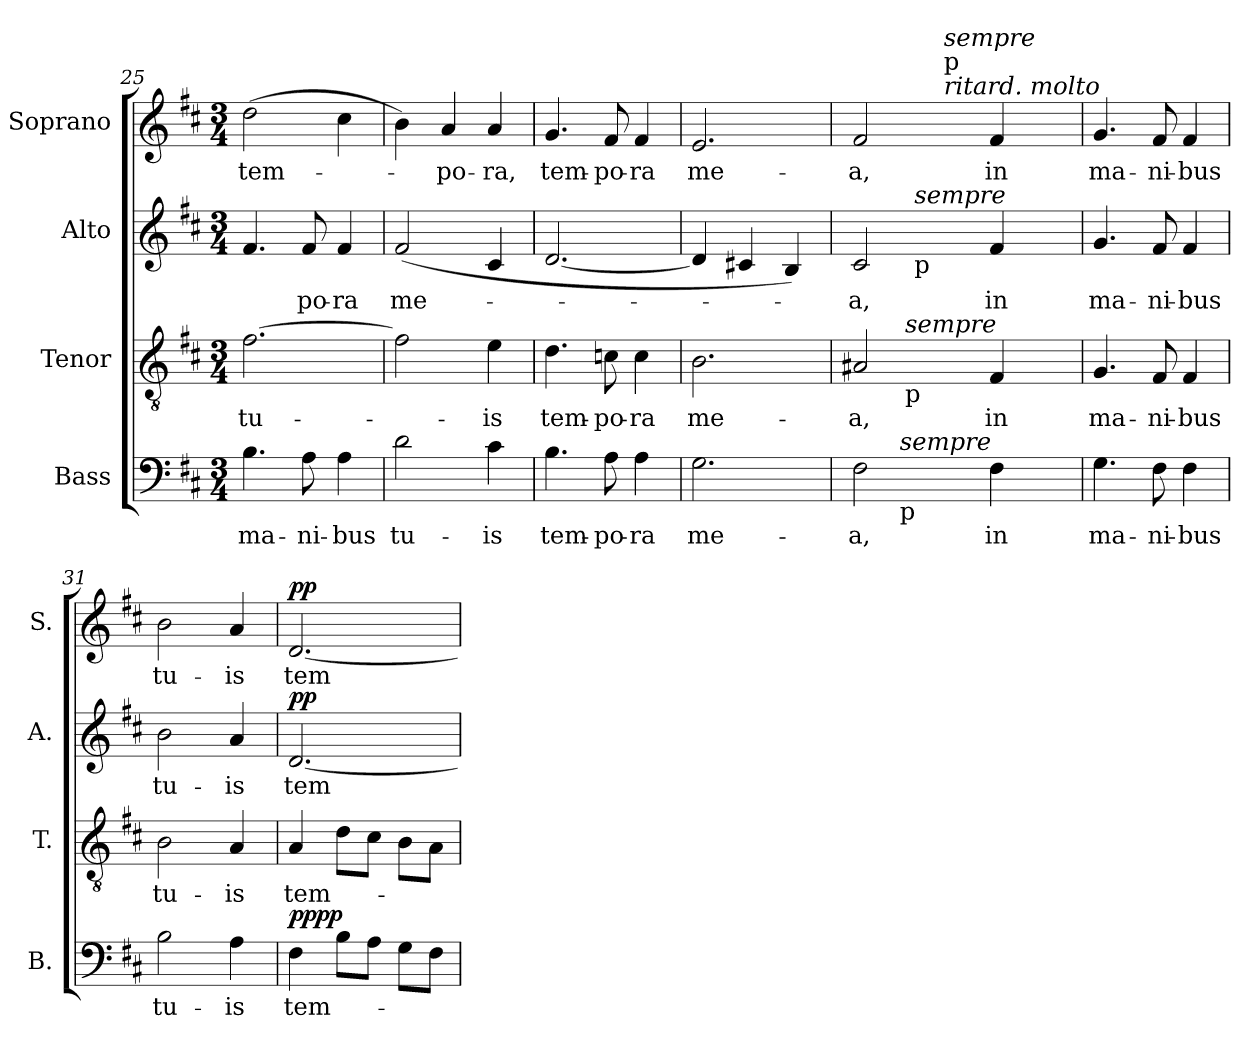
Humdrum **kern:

**kern	**text	**dynam	**kern	**text	**kern	**text	**dynam	**kern	**text	**dynam
*part4	*part4	*part4	*part3	*part3	*part2	*part2	*part2	*part1	*part1	*part1
*staff4	*staff4	*staff4	*staff3	*staff3	*staff2	*staff2	*staff2	*staff1	*staff1	*staff1
*I"Bass	*	*	*I"Tenor	*	*I"Alto	*	*	*I"Soprano	*	*
*I'B.	*	*	*I'T.	*	*I'A.	*	*	*I'S.	*	*
*clefF4	*	*	*clefGv2	*	*clefG2	*	*	*clefG2	*	*
*	*	*	*ITrd7c12	*	*	*	*	*	*	*
*k[f#c#]	*	*	*k[f#c#]	*	*k[f#c#]	*	*	*k[f#c#]	*	*
*D:	*	*	*D:	*	*D:	*	*	*D:	*	*
*M3/4	*	*	*M3/4	*	*M3/4	*	*	*M3/4	*	*
=25	=25	=25	=25	=25	=25	=25	=25	=25	=25	=25
!	!LO:LY:b:color=#000000	!	!	!	!	!	!	!	!	!
!	!	!	!	!LO:LY:b:color=#000000	!	!	!	!	!	!
!	!	!	!	!	!	!	!	!	!LO:LY:b:color=#000000	!
4.Bi\	ma-	.	[2.F#i\	tu-	4.f#i/	.	.	(2ddi\	tem-	.
!	!LO:LY:b:color=#000000	!	!	!	!	!	!	!	!	!
!	!	!	!	!	!	!LO:LY:b:color=#000000	!	!	!	!
8Ai\	-ni-	.	.	.	8f#i/	-po-	.	.	.	.
!	!LO:LY:b:color=#000000	!	!	!	!	!	!	!	!	!
!	!	!	!	!	!	!LO:LY:b:color=#000000	!	!	!	!
4Ai\	-bus	.	.	.	4f#i/	-ra	.	4cc#i\	.	.
=26	=26	=26	=26	=26	=26	=26	=26	=26	=26	=26
!	!LO:LY:b:color=#000000	!	!	!	!	!	!	!	!	!
!	!	!	!	!	!	!LO:LY:b:color=#000000	!	!	!	!
2di\	tu-	.	2F#i\]	.	(2f#i/	me-	.	4bi\)	.	.
!	!	!	!	!	!	!	!	!	!LO:LY:b:color=#000000	!
.	.	.	.	.	.	.	.	4ai/	-po-	.
!	!LO:LY:b:color=#000000	!	!	!	!	!	!	!	!	!
!	!	!	!	!LO:LY:b:color=#000000	!	!	!	!	!	!
!	!	!	!	!	!	!	!	!	!LO:LY:b:color=#000000	!
4c#i\	-is	.	4Ei\	-is	4c#i/	.	.	4ai/	-ra,	.
=27	=27	=27	=27	=27	=27	=27	=27	=27	=27	=27
!	!LO:LY:b:color=#000000	!	!	!	!	!	!	!	!	!
!	!	!	!	!LO:LY:b:color=#000000	!	!	!	!	!	!
!	!	!	!	!	!	!	!	!	!LO:LY:b:color=#000000	!
4.Bi\	tem-	.	4.Di\	tem-	[2.di/	.	.	4.gi/	tem-	.
!	!LO:LY:b:color=#000000	!	!	!	!	!	!	!	!	!
!	!	!	!	!LO:LY:b:color=#000000	!	!	!	!	!	!
!	!	!	!	!	!	!	!	!	!LO:LY:b:color=#000000	!
8Ai\	-po-	.	8Cni\	-po-	.	.	.	8f#i/	-po-	.
!	!LO:LY:b:color=#000000	!	!	!	!	!	!	!	!	!
!	!	!	!	!LO:LY:b:color=#000000	!	!	!	!	!	!
!	!	!	!	!	!	!	!	!	!LO:LY:b:color=#000000	!
4Ai\	-ra	.	4Ci\	-ra	.	.	.	4f#i/	-ra	.
=28	=28	=28	=28	=28	=28	=28	=28	=28	=28	=28
!	!LO:LY:b:color=#000000	!	!	!	!	!	!	!	!	!
!	!	!	!	!LO:LY:b:color=#000000	!	!	!	!	!	!
!	!	!	!	!	!	!	!	!	!LO:LY:b:color=#000000	!
2.Gi\	me-	.	2.BBi\	me-	4di/]	.	.	2.ei/	me-	.
.	.	.	.	.	4c#Xi/	.	.	.	.	.
.	.	.	.	.	4Bi/)	.	.	.	.	.
!!LO:LB:g=z
=29	=29	=29	=29	=29	=29	=29	=29	=29	=29	=29
!	!LO:LY:b:color=#000000	!	!	!	!	!	!	!	!	!
!	!	!	!	!LO:LY:b:color=#000000	!	!	!	!	!	!
!	!	!	!	!	!	!LO:LY:b:color=#000000	!	!	!	!
!	!	!	!	!	!	!	!	!	!LO:LY:b:color=#000000	!
*^	*	*	*^	*	*^	*	*	*^	*	*
2F#i\	16ryy	-a,	.	2AA#Xi/	16ryy	-a,	2c#i/	8ryy	-a,	.	2f#i/	4ryy	-a,	.
.	32ryy	.	.	.	32ryy	.	.	.	.	.	.	.	.	.
.	64ryy	.	.	.	64ryy	.	.	.	.	.	.	.	.	.
.	256ryy	.	.	.	128ryy	.	.	.	.	.	.	.	.	.
.	1024ryy	.	.	.	.	.	.	.	.	.	.	.	.	.
!	!LO:TX:b:t=p	!	!	!	!	!	!	!	!	!	!	!	!	!
!	!LO:TX:i:t=sempre	!	!	!	!	!	!	!	!	!	!	!	!	!
.	2ryy	.	.	.	.	.	.	.	.	.	.	.	.	.
.	.	.	.	.	512.ryy	.	.	.	.	.	.	.	.	.
!	!	!	!	!	!LO:TX:b:t=p	!	!	!	!	!	!	!	!	!
!	!	!	!	!	!LO:TX:i:t=sempre	!	!	!	!	!	!	!	!	!
.	.	.	.	.	2ryy	.	.	.	.	.	.	.	.	.
.	.	.	.	.	.	.	.	256..ryy	.	.	.	.	.	.
!	!	!	!	!	!	!	!	!LO:TX:b:t=p	!	!	!	!	!	!
!	!	!	!	!	!	!	!	!LO:TX:i:t=sempre	!	!	!	!	!	!
.	.	.	.	.	.	.	.	2ryy	.	.	.	.	.	.
!	!	!	!	!	!	!	!	!	!	!	!	!LO:TX:a:i:t=ritard. molto	!	!
!	!	!	!	!	!	!	!	!	!	!	!	!LO:TX:a:t=p	!	!
!	!	!	!	!	!	!	!	!	!	!	!	!LO:TX:i:t=sempre	!	!
.	.	.	.	.	.	.	.	.	.	.	.	2ryy	.	.
!	!	!LO:LY:b:color=#000000	!	!	!	!	!	!	!	!	!	!	!	!
!	!	!	!	!	!	!LO:LY:b:color=#000000	!	!	!	!	!	!	!	!
!	!	!	!	!	!	!	!	!	!LO:LY:b:color=#000000	!	!	!	!	!
!	!	!	!	!	!	!	!	!	!	!	!	!	!LO:LY:b:color=#000000	!
4F#i\	.	in	.	4FF#i/	.	in	4f#i/	.	in	.	4f#i/	.	in	.
.	8ryy	.	.	.	.	.	.	.	.	.	.	.	.	.
.	.	.	.	.	8ryy	.	.	.	.	.	.	.	.	.
.	.	.	.	.	.	.	.	16ryy	.	.	.	.	.	.
.	.	.	.	.	.	.	.	32ryy	.	.	.	.	.	.
.	.	.	.	.	.	.	.	64ryy	.	.	.	.	.	.
.	128ryy	.	.	.	.	.	.	.	.	.	.	.	.	.
.	.	.	.	.	.	.	.	128ryy	.	.	.	.	.	.
.	.	.	.	.	256ryy	.	.	.	.	.	.	.	.	.
.	512.ryy	.	.	.	.	.	.	.	.	.	.	.	.	.
.	.	.	.	.	1024ryy	.	.	1024ryy	.	.	.	.	.	.
*v	*v	*	*	*	*	*	*v	*v	*	*	*v	*v	*	*
*	*	*	*v	*v	*	*	*	*	*	*	*
=30	=30	=30	=30	=30	=30	=30	=30	=30	=30	=30
*^	*	*	*^	*	*^	*	*	*^	*	*
!	!	!LO:LY:b:color=#000000	!	!	!	!	!	!	!	!	!	!	!	!
*v	*v	*	*	*	*	*	*v	*v	*	*	*v	*v	*	*
*	*	*	*v	*v	*	*	*	*	*	*	*
*^	*	*	*^	*	*^	*	*	*^	*	*
!	!	!	!	!	!	!LO:LY:b:color=#000000	!	!	!	!	!	!	!	!
*v	*v	*	*	*	*	*	*v	*v	*	*	*v	*v	*	*
*	*	*	*v	*v	*	*	*	*	*	*	*
*^	*	*	*^	*	*^	*	*	*^	*	*
!	!	!	!	!	!	!	!	!	!LO:LY:b:color=#000000	!	!	!	!	!
*v	*v	*	*	*	*	*	*v	*v	*	*	*v	*v	*	*
*	*	*	*v	*v	*	*	*	*	*	*	*
*^	*	*	*^	*	*^	*	*	*^	*	*
!	!	!	!	!	!	!	!	!	!	!	!	!	!LO:LY:b:color=#000000	!
*v	*v	*	*	*	*	*	*v	*v	*	*	*v	*v	*	*
*	*	*	*v	*v	*	*	*	*	*	*	*
4.Gi\	ma-	.	4.GGi/	ma-	4.gi/	ma-	.	4.gi/	ma-	.
!	!LO:LY:b:color=#000000	!	!	!	!	!	!	!	!	!
!	!	!	!	!LO:LY:b:color=#000000	!	!	!	!	!	!
!	!	!	!	!	!	!LO:LY:b:color=#000000	!	!	!	!
!	!	!	!	!	!	!	!	!	!LO:LY:b:color=#000000	!
8F#i\	-ni-	.	8FF#i/	-ni-	8f#i/	-ni-	.	8f#i/	-ni-	.
!	!LO:LY:b:color=#000000	!	!	!	!	!	!	!	!	!
!	!	!	!	!LO:LY:b:color=#000000	!	!	!	!	!	!
!	!	!	!	!	!	!LO:LY:b:color=#000000	!	!	!	!
!	!	!	!	!	!	!	!	!	!LO:LY:b:color=#000000	!
4F#i\	-bus	.	4FF#i/	-bus	4f#i/	-bus	.	4f#i/	-bus	.
=31	=31	=31	=31	=31	=31	=31	=31	=31	=31	=31
!	!LO:LY:b:color=#000000	!	!	!	!	!	!	!	!	!
!	!	!	!	!LO:LY:b:color=#000000	!	!	!	!	!	!
!	!	!	!	!	!	!LO:LY:b:color=#000000	!	!	!	!
!	!	!	!	!	!	!	!	!	!LO:LY:b:color=#000000	!
2Bi\	tu-	.	2BBi\	tu-	2bi\	tu-	.	2bi\	tu-	.
!	!LO:LY:b:color=#000000	!	!	!	!	!	!	!	!	!
!	!	!	!	!LO:LY:b:color=#000000	!	!	!	!	!	!
!	!	!	!	!	!	!LO:LY:b:color=#000000	!	!	!	!
!	!	!	!	!	!	!	!	!	!LO:LY:b:color=#000000	!
4Ai\	-is	.	4AAi/	-is	4ai/	-is	.	4ai/	-is	.
=32	=32	=32	=32	=32	=32	=32	=32	=32	=32	=32
!	!LO:LY:b:color=#000000	!	!	!	!	!	!	!	!	!
!	!	!	!	!LO:LY:b:color=#000000	!	!	!	!	!	!
!	!	!	!	!	!	!LO:LY:b:color=#000000	!	!	!	!
!	!	!	!	!	!	!	!	!	!LO:LY:b:color=#000000	!
4F#i\	tem-	pp pp	4AAi/	tem-	[2.di/	tem-	pp	[2.di/	tem-	pp
8Bi\L	.	.	8Di\L	.	.	.	.	.	.	.
8Ai\J	.	.	8C#i\J	.	.	.	.	.	.	.
8Gi\L	.	.	8BBi\L	.	.	.	.	.	.	.
8F#i\J	.	.	8AAi\J	.	.	.	.	.	.	.
=	=	=	=	=	=	=	=	=	=	=
*-	*-	*-	*-	*-	*-	*-	*-	*-	*-	*-
